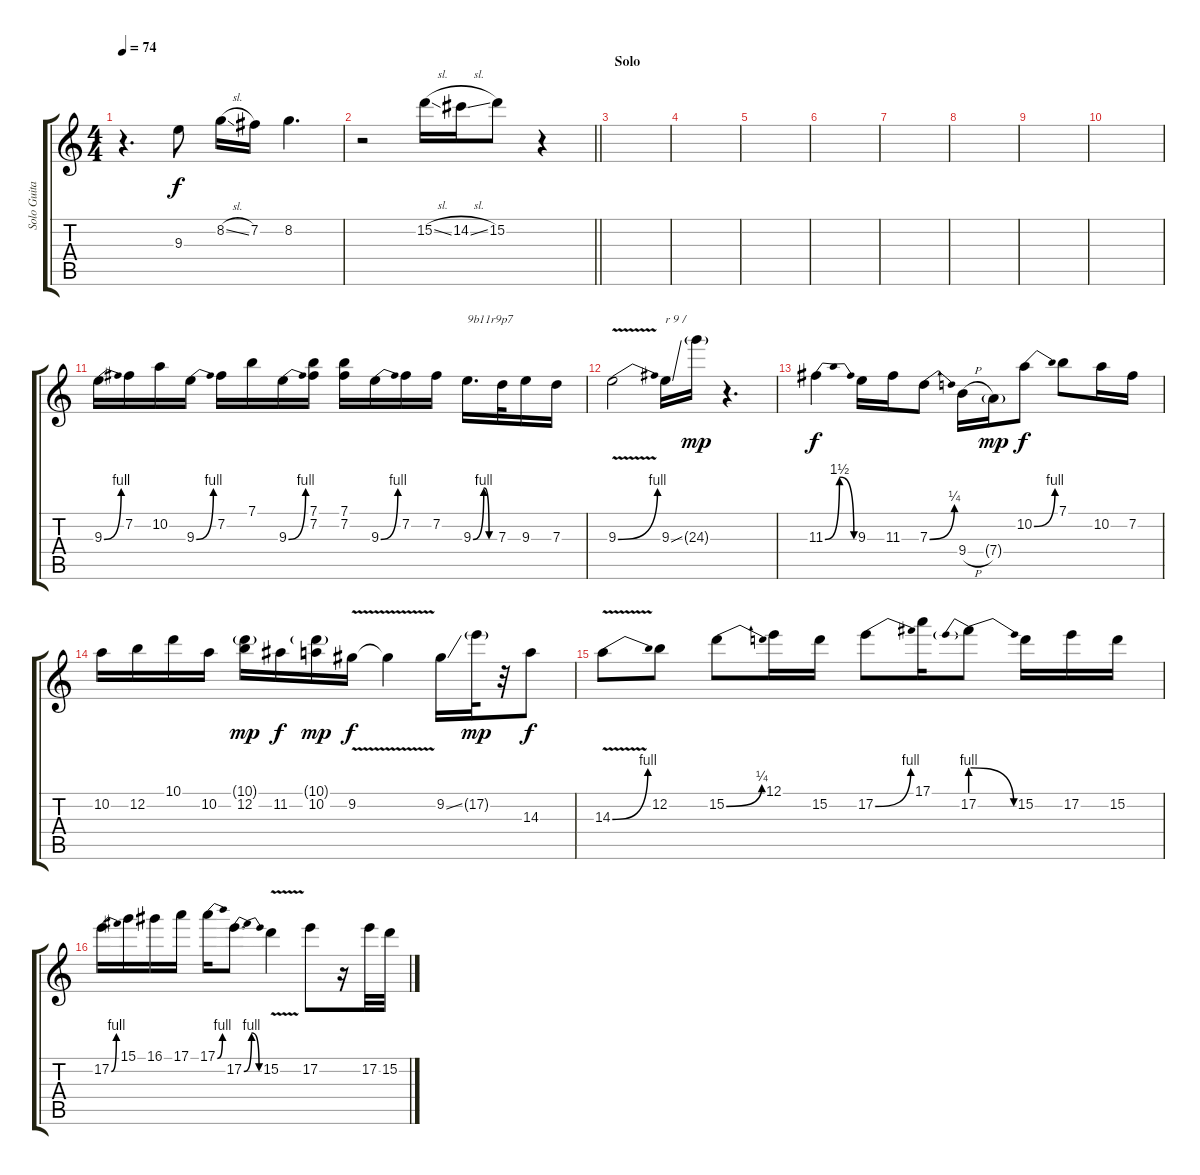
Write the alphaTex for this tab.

\track ("Solo Guitar #2" "Solo Guita") {instrument distortionguitar}
\staff {score tabs}
\tuning (E4 B3 G3 D3 A2 E2) {hide}
\ts (4 4)
\tempo 74
\clef g2
\ks c
r.4{d dy f} 9.3.8 8.2{sl}.16 7.2.16 8.2.4{d} |
\barLineRight lightlight
r.2 15.2{sl}.16 14.2{sl}.16 15.2.8 r.4 |
\section ("" "Solo")
|
|
|
|
|
|
|
|
9.3{be (bend 0 0 60 4)}.16{volume 16} 7.2.16 10.2.16 9.3{be (bend 0 0 60 4)}.16 7.2.16 7.1.16 9.3{be (bend 0 0 60 4)}.16 (7.1 7.2).16 (7.1 7.2).16 9.3{be (bend 0 0 60 4)}.16 7.2.16 7.2.16 9.3{be (custom 0 0 30 4 45 0 60 0)}.16{d txt "9b11r9p7"} 7.3.32 9.3.16 7.3.16 |
9.3{be (bend 0 0 60 4) v}.2 9.3{ss}.16{txt "r 9 /"} 24.3{g}.16{dy mp} r.4{d} |
11.3{be (bendrelease 0 0 50 6 50 6 60 0)}.4{dy f} 9.3.16 11.3.16 7.3{be (bend 0 0 60 1)}.8 9.4{h}.16 7.4{g}.16{dy mp} 10.2{be (bend 0 0 60 4)}.8{dy f} 7.1.8 10.2.16 7.2.16 |
10.2.16 12.2.16 10.1.16 10.2.16 (10.1{g} 12.2).16{dy mp} 11.2.16{dy f} (10.1{g} 10.2).16{dy mp} 9.2{v}.16{dy f} 9.2{t}.4 9.2{ss}.16 17.2{g}.32{dy mp} r.32 14.3.8{dy f} |
14.3{be (bend 0 0 60 4) v}.8 12.2.8 15.2{be (bend 0 0 60 1)}.8 12.1.16 15.2.16 17.2{be (bend 0 0 60 4)}.8 17.1.16 17.2{be (prebendrelease 0 4 60 0)}.8 15.2.16 17.2.16 15.2.16 |
17.2{be (bend 0 0 60 4)}.16 15.1.16 16.1.16 17.1.16 17.1{be (bend 0 0 60 4)}.16 17.2{be (bendrelease 0 0 30 4 30 4 60 0)}.8{d} 15.2{v}.4 17.2.8 r.16 17.2.32 15.2.32
